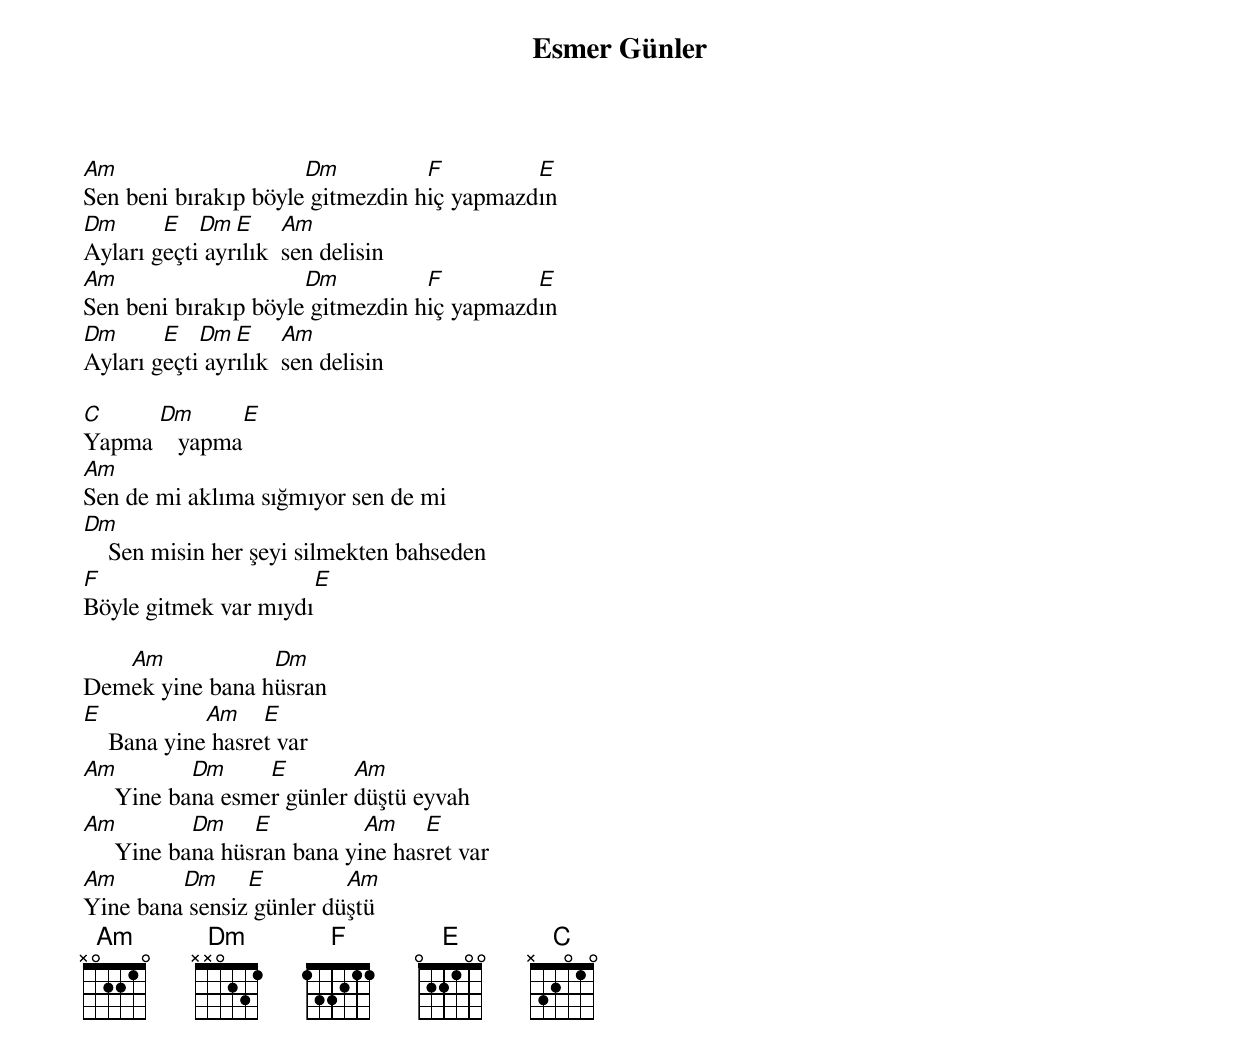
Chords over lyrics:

{title: Esmer Günler}
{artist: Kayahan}

Am                    Dm          F         E
Sen beni bırakıp böyle gitmezdin hiç yapmazdın
Dm      E   Dm  E     Am
Ayları geçti ayrılık  sen delisin
Am                    Dm          F         E
Sen beni bırakıp böyle gitmezdin hiç yapmazdın
Dm      E   Dm  E     Am
Ayları geçti ayrılık  sen delisin

C     Dm       E
Yapma    yapma
Am
Sen de mi aklıma sığmıyor sen de mi
Dm
    Sen misin her şeyi silmekten bahseden
F                     E
Böyle gitmek var mıydı

   Am            Dm
Demek yine bana hüsran
E            Am    E
    Bana yine hasret var
Am          Dm     E        Am
     Yine bana esmer günler düştü eyvah
Am          Dm    E          Am    E
     Yine bana hüsran bana yine hasret var
Am       Dm     E         Am
Yine bana sensiz günler düştü
